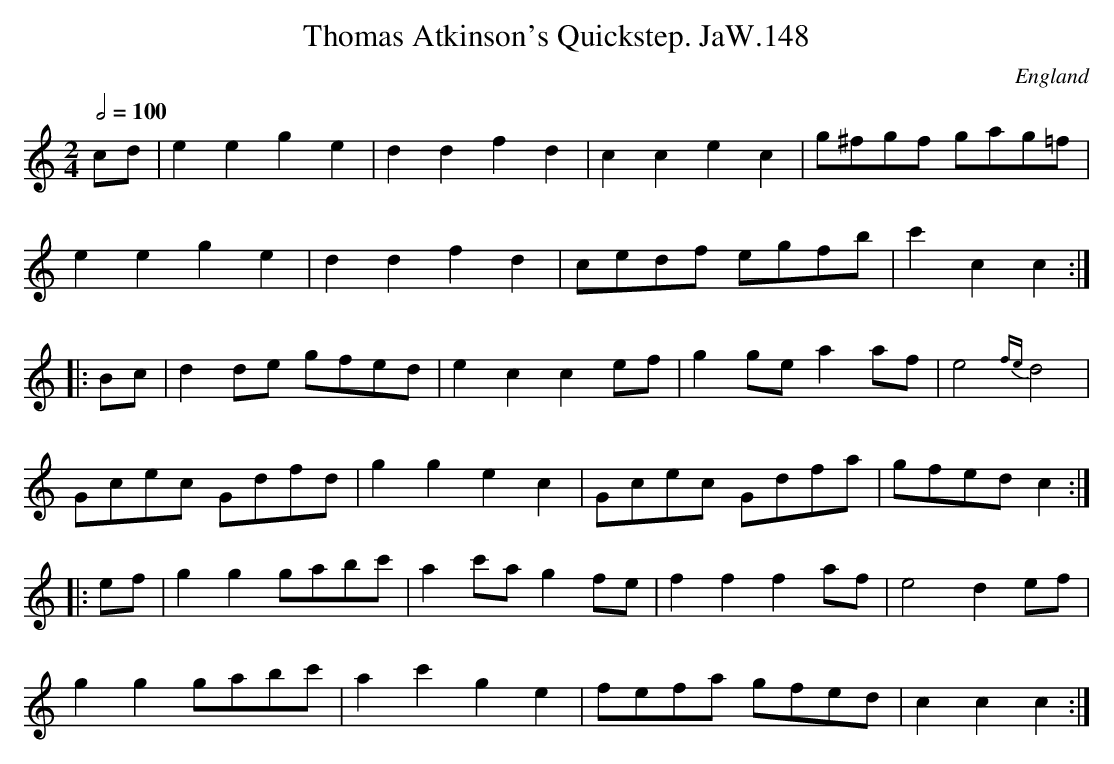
X:1
T:Thomas Atkinson's Quickstep. JaW.148
L:1/8
M:2/4
O:England
Q:1/2=100
K:C
cd|e2e2g2e2|d2d2f2d2|c2c2e2c2|g^fgf gag=f|!
e2e2g2e2|d2d2f2d2|cedf egfb|c'2c2c2:|!
|:Bc|d2de gfed|e2c2 c2ef|g2ge a2af|e4 {fe}d4|!
Gcec Gdfd|g2g2e2c2|Gcec Gdfa|gfed c2:|!
|:ef|g2g2 gabc'|a2c'a g2fe|f2f2 f2af|e4 d2ef|!
g2g2 gabc'|a2c'2 g2e2|fefa gfed|c2c2c2:|
